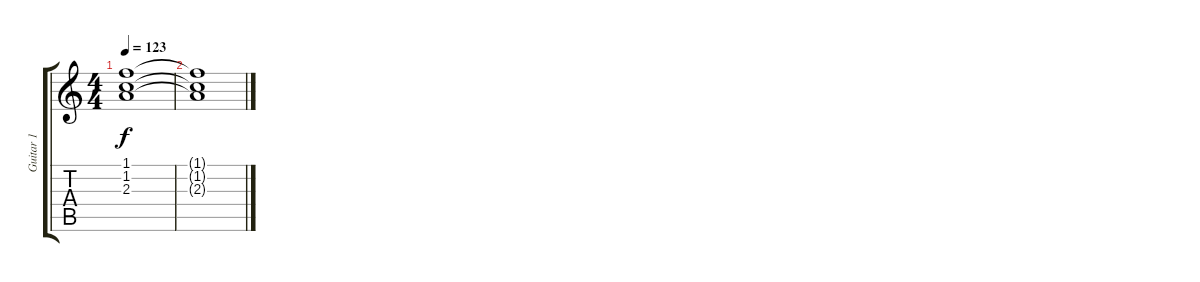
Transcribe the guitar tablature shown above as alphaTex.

\track ("Guitar 1" "Guitar 1") {instrument acousticguitarsteel}
\staff {score tabs}
\tuning (E4 B3 G3 D3 A2 E2) {hide}
\ts (4 4)
\tempo 123
\clef g2
\ks c
(1.1{t} 1.2{t} 2.3{t}).1{dy f} |
(1.1{t} 1.2{t} 2.3{t}).1
